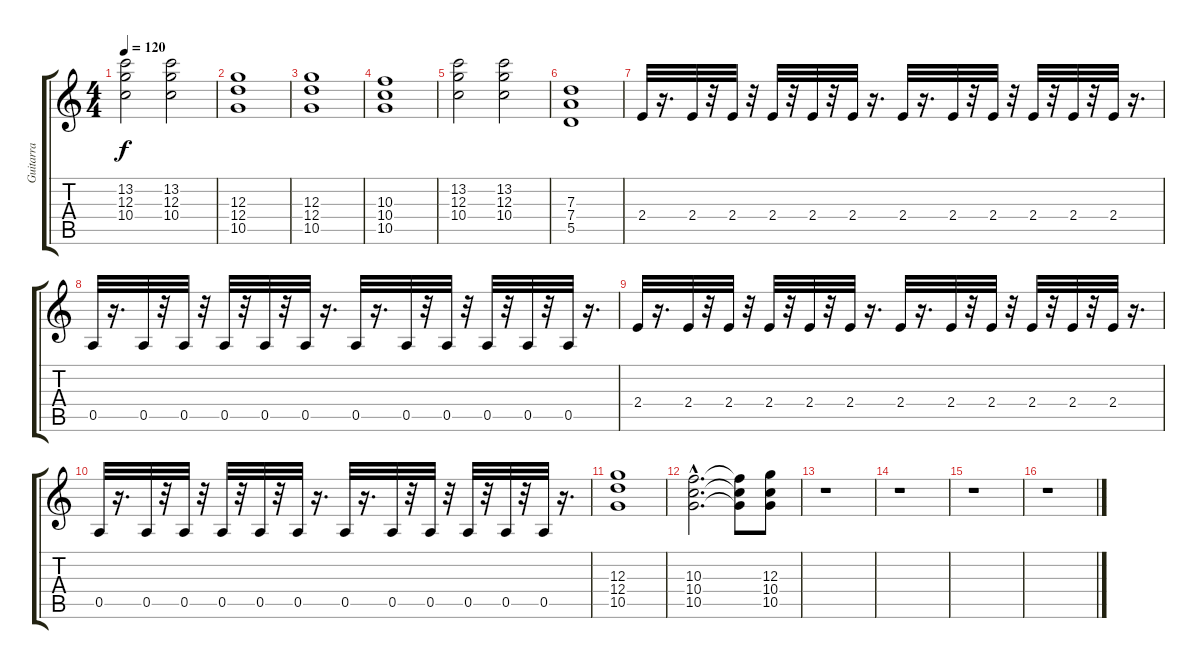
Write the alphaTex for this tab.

\track ("Guitarra" "Guitarra") {instrument distortionguitar}
\staff {score tabs}
\tuning (E4 B3 G3 D3 A2 E2) {hide}
\ts (4 4)
\tempo 120
\clef g2
\ks c
(13.2 12.3 10.4).2{dy f} (13.2 12.3 10.4).2 |
(12.3 12.4 10.5).1 |
(12.3 12.4 10.5).1 |
(10.3 10.4 10.5).1 |
(13.2 12.3 10.4).2 (13.2 12.3 10.4).2 |
(7.3 7.4 5.5).1 |
2.4.32 r.16{d} 2.4.32 r.32 2.4.32 r.32 2.4.32 r.32 2.4.32 r.32 2.4.32 r.16{d} 2.4.32 r.16{d} 2.4.32 r.32 2.4.32 r.32 2.4.32 r.32 2.4.32 r.32 2.4.32 r.16{d} |
0.5.32 r.16{d} 0.5.32 r.32 0.5.32 r.32 0.5.32 r.32 0.5.32 r.32 0.5.32 r.16{d} 0.5.32 r.16{d} 0.5.32 r.32 0.5.32 r.32 0.5.32 r.32 0.5.32 r.32 0.5.32 r.16{d} |
2.4.32 r.16{d} 2.4.32 r.32 2.4.32 r.32 2.4.32 r.32 2.4.32 r.32 2.4.32 r.16{d} 2.4.32 r.16{d} 2.4.32 r.32 2.4.32 r.32 2.4.32 r.32 2.4.32 r.32 2.4.32 r.16{d} |
0.5.32 r.16{d} 0.5.32 r.32 0.5.32 r.32 0.5.32 r.32 0.5.32 r.32 0.5.32 r.16{d} 0.5.32 r.16{d} 0.5.32 r.32 0.5.32 r.32 0.5.32 r.32 0.5.32 r.32 0.5.32 r.16{d} |
(12.3 12.4 10.5).1 |
(10.3{hac} 10.4{hac} 10.5{hac}).2{d} (10.3{t} 10.4{t} 10.5{t}).8 (12.3 10.4 10.5).8 |
r.1 |
r.1 |
r.1 |
r.1
